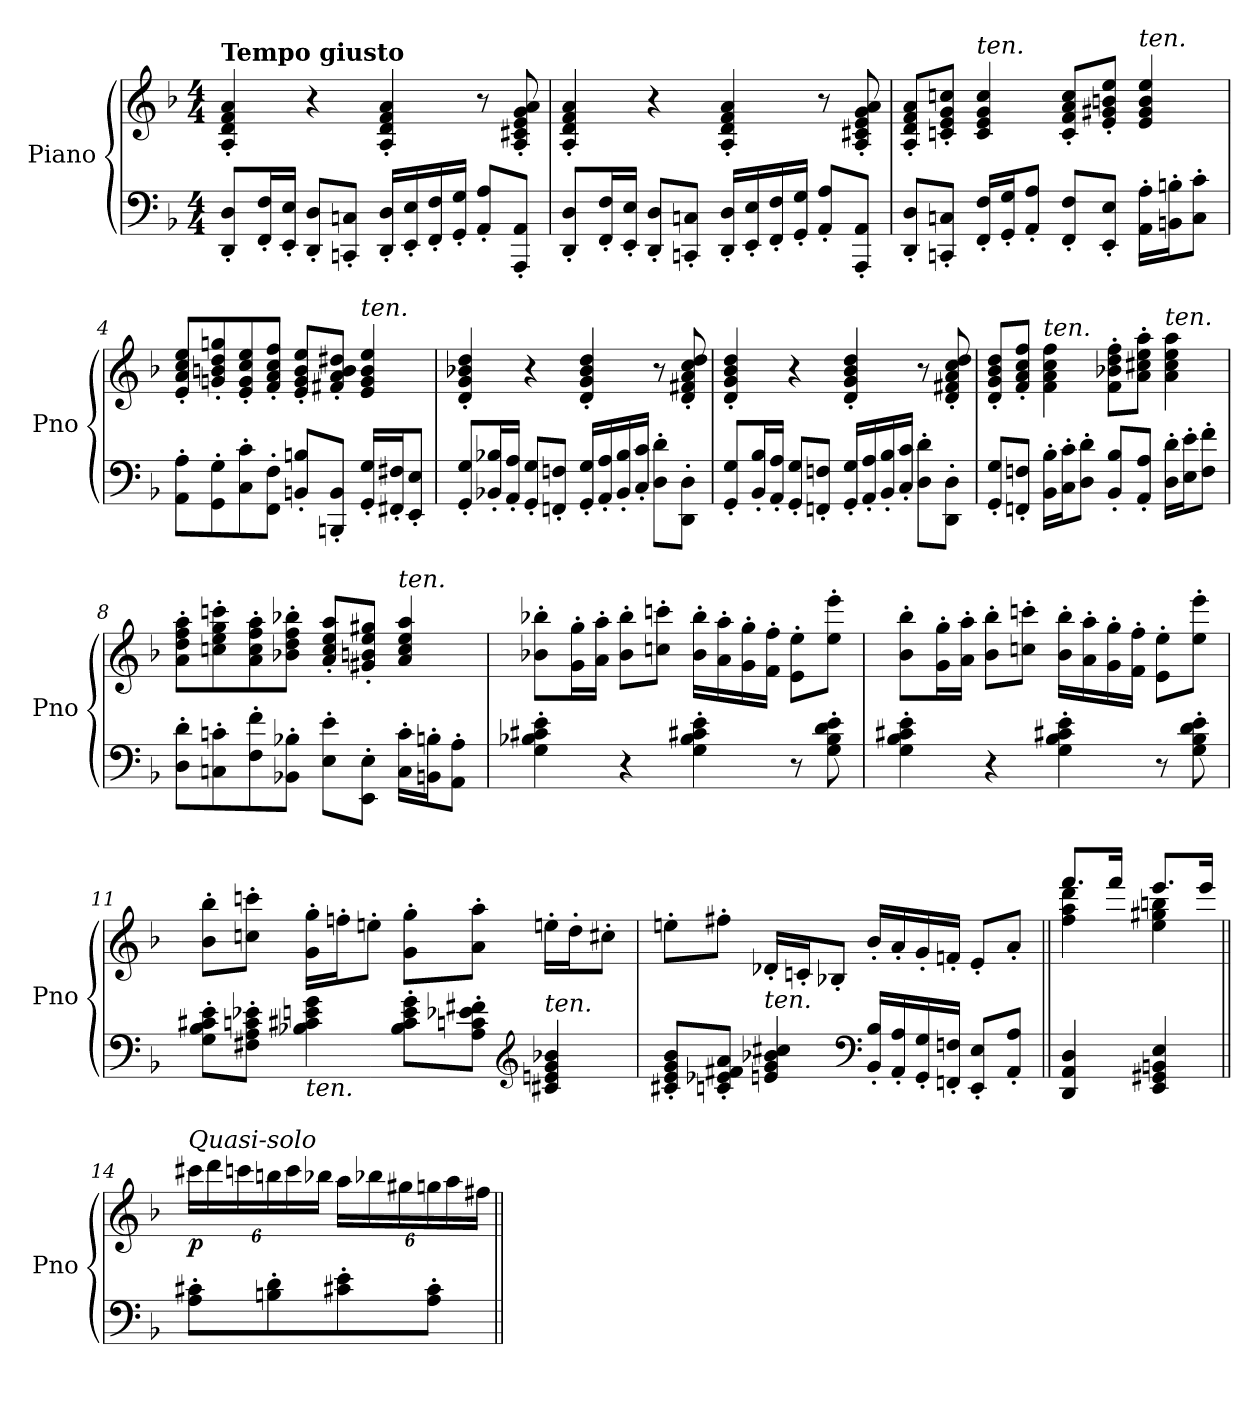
**kern	**kern	**dynam
*part1	*part1	*part1
*staff2	*staff1	*staff1/2
*I"Piano	*	*
*I'Pno	*	*
*clefF4	*clefG2	*
*k[b-]	*k[b-]	*
*M4/4	*M4/4	*
=1	=1	=1
!	!LO:TX:a:B:t=Tempo giusto	!
!	!	!LO:DY:b
8DD/' 8D/'L	4A/' 4d/' 4f/' 4a/'	other-dynamics
16FF/' 16F/'L	.	.
16EE/' 16E/'JJ	.	.
8DD/' 8D/'L	4r	.
8CCn/' 8Cn/'J	.	.
16DD/' 16D/'LL	4A/' 4d/' 4f/' 4a/'	.
16EE/' 16E/'	.	.
16FF/' 16F/'	.	.
16GG/' 16G/'JJ	.	.
8AA/' 8A/'L	8r	.
8AAA/' 8AA/'J	8A/' 8c#X/' 8e/' 8g/' 8a/'	.
=2	=2	=2
8DD/' 8D/'L	4A/' 4d/' 4f/' 4a/'	.
16FF/' 16F/'L	.	.
16EE/' 16E/'JJ	.	.
8DD/' 8D/'L	4r	.
8CCn/' 8Cn/'J	.	.
16DD/' 16D/'LL	4A/' 4d/' 4f/' 4a/'	.
16EE/' 16E/'	.	.
16FF/' 16F/'	.	.
16GG/' 16G/'JJ	.	.
8AA/' 8A/'L	8r	.
8AAA/' 8AA/'J	8A/' 8c#X/' 8e/' 8g/' 8a/'	.
!!LO:LB:g=z
=3	=3	=3
8DD/' 8D/'L	8A/' 8d/' 8f/' 8a/'L	.
8CCn/' 8Cn/'J	8cn/' 8e/' 8g/' 8ccn/'J	.
!	!LO:TX:a:i:t=ten.	!
16FF/' 16F/'LL	4c/ 4e/ 4g/ 4cc/	.
16GG/' 16G/'J	.	.
8AA/' 8A/'J	.	.
8FF/' 8F/'L	8c/' 8f/' 8a/' 8cc/'L	.
8EE/' 8E/'J	8e/' 8g#X/' 8bn/' 8ee/'J	.
!	!LO:TX:a:i:t=ten.	!
16AA\' 16A\'LL	4e/ 4g#/ 4b/ 4ee/	.
16BBn\' 16Bn\'J	.	.
8C\' 8c\'J	.	.
=4	=4	=4
8AA\' 8A\'L	8e/' 8a/' 8cc/' 8ee/'L	.
8GG\' 8G\'	8gn/' 8bn/' 8dd/' 8ggn/'	.
8C\' 8c\'	8e/' 8g/' 8cc/' 8ee/'	.
8FF\' 8F\'J	8f/' 8a/' 8cc/' 8ff/'J	.
8BBn/' 8Bn/'L	8e/' 8g/' 8b/' 8ee/'L	.
8BBBn/' 8BB/'J	8f#X/' 8a/' 8b/' 8dd#X/'J	.
!	!LO:TX:a:i:t=ten.	!
16GG/' 16G/'LL	4e/ 4g/ 4b/ 4ee/	.
16FF#X/' 16F#X/'J	.	.
8EE/' 8E/'J	.	.
=5	=5	=5
8GG/' 8G/'L	4d/' 4g/' 4b-X/' 4dd/'	.
16BB-X/' 16B-X/'L	.	.
16AA/' 16A/'JJ	.	.
8GG/' 8G/'L	4r	.
8FFn/' 8Fn/'J	.	.
16GG/' 16G/'LL	4d/' 4g/' 4b-/' 4dd/'	.
16AA/' 16A/'	.	.
16BB-/' 16B-/'	.	.
16C/' 16c/'JJ	.	.
8D\' 8d\'L	8r	.
8DD\' 8D\'J	8d/' 8f#X/' 8a/' 8cc/' 8dd/'	.
!!LO:LB:g=z
=6	=6	=6
8GG/' 8G/'L	4d/' 4g/' 4b-/' 4dd/'	.
16BB-/' 16B-/'L	.	.
16AA/' 16A/'JJ	.	.
8GG/' 8G/'L	4r	.
8FFn/' 8Fn/'J	.	.
16GG/' 16G/'LL	4d/' 4g/' 4b-/' 4dd/'	.
16AA/' 16A/'	.	.
16BB-/' 16B-/'	.	.
16C/' 16c/'JJ	.	.
8D\' 8d\'L	8r	.
8DD\' 8D\'J	8d/' 8f#X/' 8a/' 8cc/' 8dd/'	.
=7	=7	=7
8GG/' 8G/'L	8d/' 8g/' 8b-/' 8dd/'L	.
8FFn/' 8Fn/'J	8f/' 8a/' 8cc/' 8ff/'J	.
!	!LO:TX:a:i:t=ten.	!
16BB-\' 16B-\'LL	4f\ 4a\ 4cc\ 4ff\	.
16C\' 16c\'J	.	.
8D\' 8d\'J	.	.
8BB-/' 8B-/'L	8f\' 8b-X\' 8dd\' 8ff\'L	.
8AA/' 8A/'J	8a\' 8cc#X\' 8ee\' 8aa\'J	.
!	!LO:TX:a:i:t=ten.	!
16D\' 16d\'LL	4a\ 4cc#\ 4ee\ 4aa\	.
16E\' 16e\'J	.	.
8F\' 8f\'J	.	.
=8	=8	=8
8D\' 8d\'L	8a\' 8dd\' 8ff\' 8aa\'L	.
8Cn\' 8cn\'	8ccn\' 8ee\' 8gg\' 8cccn\'	.
8F\' 8f\'	8a\' 8cc\' 8ff\' 8aa\'	.
8BB-X\' 8B-X\'J	8b-X\' 8dd\' 8ff\' 8bb-X\'J	.
8E\' 8e\'L	8a/' 8cc/' 8ee/' 8aa/'L	.
8EE\' 8E\'J	8g#X/' 8bn/' 8ee/' 8gg#X/'J	.
!	!LO:TX:a:i:t=ten.	!
16C\' 16c\'LL	4a/ 4cc/ 4ee/ 4aa/	.
16BBn\' 16Bn\'J	.	.
8AA\' 8A\'J	.	.
!!LO:LB:g=z
=9	=9	=9
!	!	!LO:DY:b
4G\' 4B-X\' 4c#X\' 4e\'	8b-X\' 8bb-X\'L	other-dynamics
.	16g\' 16gg\'L	.
.	16a\' 16aa\'JJ	.
4r	8b-\' 8bb-\'L	.
.	8ccn\' 8cccn\'J	.
4G\' 4B-\' 4c#X\' 4e\'	16b-\' 16bb-\'LL	.
.	16a\' 16aa\'	.
.	16g\' 16gg\'	.
.	16f\' 16ff\'JJ	.
8r	8e\' 8ee\'L	.
8G\' 8B-\' 8d\' 8e\'	8ee\' 8eee\'J	.
=10	=10	=10
4G\' 4B-\' 4c#X\' 4e\'	8b-\' 8bb-\'L	.
.	16g\' 16gg\'L	.
.	16a\' 16aa\'JJ	.
4r	8b-\' 8bb-\'L	.
.	8ccn\' 8cccn\'J	.
4G\' 4B-\' 4c#X\' 4e\'	16b-\' 16bb-\'LL	.
.	16a\' 16aa\'	.
.	16g\' 16gg\'	.
.	16f\' 16ff\'JJ	.
8r	8e\' 8ee\'L	.
8G\' 8B-\' 8d\' 8e\'	8ee\' 8eee\'J	.
=11	=11	=11
8G\' 8B-\' 8c#X\' 8e\'L	8b-\' 8bb-\'L	.
8F#X\' 8A\' 8cn\' 8e-X\'J	8ccn\' 8cccn\'J	.
!LO:TX:b:i:t=ten.	!	!
4B-X\ 4c#X\ 4en\ 4g\	16g\' 16gg\'LL	.
.	16ffn'\J	.
.	8een'\J	.
8B-\' 8c#\' 8e\' 8g\'L	8g\' 8gg\'L	.
8A\' 8cn\' 8e-X\' 8f#X\'J	8a\' 8aa\'J	.
*clefG2	*	*
!LO:TX:a:i:t=ten.	!	!
4c#X/ 4en/ 4g/ 4b-X/	16een'\LL	.
.	16dd'\J	.
.	8cc#X'\J	.
!!LO:LB:g=z
=12	=12	=12
!	!	!LO:DY:b
8c#X/' 8e/' 8g/' 8b-/'L	8een'\L	other-dynamics
8cn/' 8e-X/' 8f#X/' 8a/'J	8ff#X'\J	.
!LO:TX:a:i:t=ten.	!	!
4en/ 4g/ 4b-X/ 4cc#X/	16d-X'/LL	.
.	16cn'/J	.
.	8B-X'/J	.
*clefF4	*	*
16BB-/' 16B-/'LL	16b-'/LL	.
16AA/' 16A/'	16a'/	.
16GG/' 16G/'	16g'/	.
16FFn/' 16Fn/'JJ	16fn'/JJ	.
8EE/' 8E/'L	8e'/L	.
8AA/' 8A/'J	8a'/J	.
=13||	=13||	=13||
*	*^	*
!	!	!	!LO:DY:a=2
!	!	!	!LO:DY:n=1:b
4DD/ 4AA/ 4D/	8.fff/L	4ff\ 4aa\ 4ddd\	f other-dynamics
.	16fff/Jk	.	.
4EE/ 4GG#X/ 4BBn/ 4E/	8.eee/L	4ee\ 4gg#X\ 4bbn\	.
.	16eee/Jk	.	.
*	*v	*v	*
=14||	=14||	=14||
*	*Xbrackettup	*
!	!LO:TX:a:i:t=Quasi-solo	!
!	!	!LO:DY:b
8A\' 8c#X\'L	24ccc#X\LL	p
.	24ddd\	.
.	24cccn\	.
8Bn\' 8d\'	24bbn\	.
.	24ccc\	.
.	24bb-X\JJ	.
8c#X\' 8e\'	24aa\LL	.
.	24bb-X\	.
.	24gg#X\	.
8A\' 8c#\'J	24ggn\	.
.	24aa\	.
.	24ff#X\JJ	.
=||	=||	=||
*-	*-	*-
